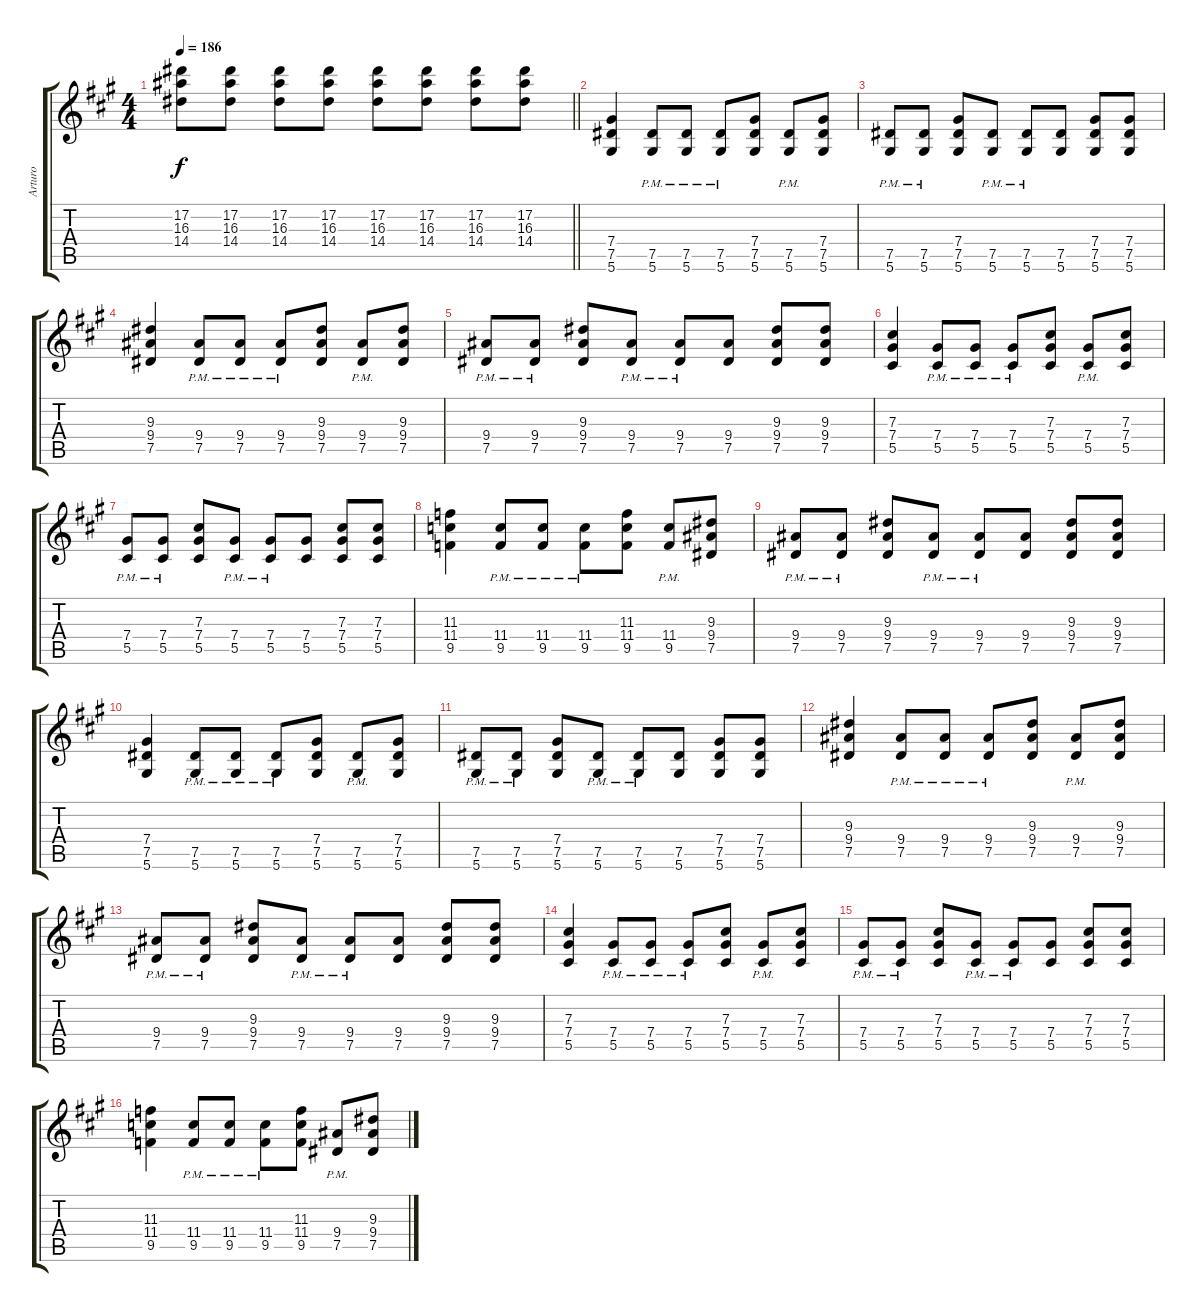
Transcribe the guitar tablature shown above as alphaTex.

\track ("Arturo" "Arturo") {instrument distortionguitar}
\staff {score tabs}
\tuning (Eb4 Bb3 Gb3 Db3 Ab2 Eb2) {hide}
\ts (4 4)
\tempo 186
\clef g2
\barLineRight lightlight
\ks a
(17.2 16.3 14.4).8{dy f} (17.2 16.3 14.4).8 (17.2 16.3 14.4).8 (17.2 16.3 14.4).8 (17.2 16.3 14.4).8 (17.2 16.3 14.4).8 (17.2 16.3 14.4).8 (17.2 16.3 14.4).8 |
(7.4 7.5 5.6).4 (7.5{pm} 5.6{pm}).8 (7.5{pm} 5.6{pm}).8 (7.5{pm} 5.6{pm}).8 (7.4 7.5 5.6).8 (7.5{pm} 5.6{pm}).8 (7.4 7.5 5.6).8 |
(7.5{pm} 5.6{pm}).8 (7.5{pm} 5.6{pm}).8 (7.4 7.5 5.6).8 (7.5{pm} 5.6{pm}).8 (7.5{pm} 5.6{pm}).8 (7.5 5.6).8 (7.4 7.5 5.6).8 (7.4 7.5 5.6).8 |
(9.3 9.4 7.5).4 (9.4{pm} 7.5{pm}).8 (9.4{pm} 7.5{pm}).8 (9.4{pm} 7.5{pm}).8 (9.3 9.4 7.5).8 (9.4{pm} 7.5{pm}).8 (9.3 9.4 7.5).8 |
(9.4{pm} 7.5{pm}).8 (9.4{pm} 7.5{pm}).8 (9.3 9.4 7.5).8 (9.4{pm} 7.5{pm}).8 (9.4{pm} 7.5{pm}).8 (9.4 7.5).8 (9.3 9.4 7.5).8 (9.3 9.4 7.5).8 |
(7.3 7.4 5.5).4 (7.4{pm} 5.5{pm}).8 (7.4{pm} 5.5{pm}).8 (7.4{pm} 5.5{pm}).8 (7.3 7.4 5.5).8 (7.4{pm} 5.5{pm}).8 (7.3 7.4 5.5).8 |
(7.4{pm} 5.5{pm}).8 (7.4{pm} 5.5{pm}).8 (7.3 7.4 5.5).8 (7.4{pm} 5.5{pm}).8 (7.4{pm} 5.5{pm}).8 (7.4 5.5).8 (7.3 7.4 5.5).8 (7.3 7.4 5.5).8 |
(11.3 11.4 9.5).4 (11.4{pm} 9.5{pm}).8 (11.4{pm} 9.5{pm}).8 (11.4{pm} 9.5{pm}).8 (11.3 11.4 9.5).8 (11.4{pm} 9.5{pm}).8 (9.3 9.4 7.5).8 |
(9.4{pm} 7.5{pm}).8 (9.4{pm} 7.5{pm}).8 (9.3 9.4 7.5).8 (9.4{pm} 7.5{pm}).8 (9.4{pm} 7.5{pm}).8 (9.4 7.5).8 (9.3 9.4 7.5).8 (9.3 9.4 7.5).8 |
(7.4 7.5 5.6).4 (7.5{pm} 5.6{pm}).8 (7.5{pm} 5.6{pm}).8 (7.5{pm} 5.6{pm}).8 (7.4 7.5 5.6).8 (7.5{pm} 5.6{pm}).8 (7.4 7.5 5.6).8 |
(7.5{pm} 5.6{pm}).8 (7.5{pm} 5.6{pm}).8 (7.4 7.5 5.6).8 (7.5{pm} 5.6{pm}).8 (7.5{pm} 5.6{pm}).8 (7.5 5.6).8 (7.4 7.5 5.6).8 (7.4 7.5 5.6).8 |
(9.3 9.4 7.5).4 (9.4{pm} 7.5{pm}).8 (9.4{pm} 7.5{pm}).8 (9.4{pm} 7.5{pm}).8 (9.3 9.4 7.5).8 (9.4{pm} 7.5{pm}).8 (9.3 9.4 7.5).8 |
(9.4{pm} 7.5{pm}).8 (9.4{pm} 7.5{pm}).8 (9.3 9.4 7.5).8 (9.4{pm} 7.5{pm}).8 (9.4{pm} 7.5{pm}).8 (9.4 7.5).8 (9.3 9.4 7.5).8 (9.3 9.4 7.5).8 |
(7.3 7.4 5.5).4 (7.4{pm} 5.5{pm}).8 (7.4{pm} 5.5{pm}).8 (7.4{pm} 5.5{pm}).8 (7.3 7.4 5.5).8 (7.4{pm} 5.5{pm}).8 (7.3 7.4 5.5).8 |
(7.4{pm} 5.5{pm}).8 (7.4{pm} 5.5{pm}).8 (7.3 7.4 5.5).8 (7.4{pm} 5.5{pm}).8 (7.4{pm} 5.5{pm}).8 (7.4 5.5).8 (7.3 7.4 5.5).8 (7.3 7.4 5.5).8 |
(11.3 11.4 9.5).4 (11.4{pm} 9.5{pm}).8 (11.4{pm} 9.5{pm}).8 (11.4{pm} 9.5{pm}).8 (11.3 11.4 9.5).8 (9.4{pm} 7.5{pm}).8 (9.3 9.4 7.5).8
